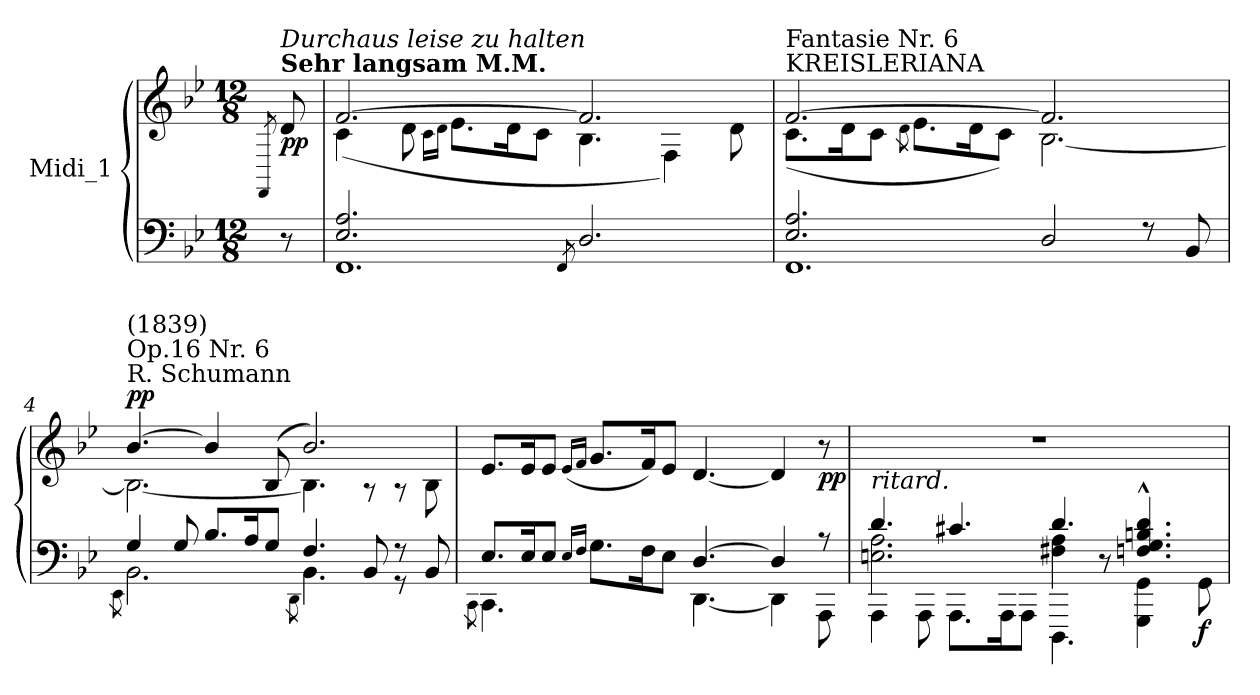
**kern	**kern	**dynam
*part1	*part1	*part1
*staff2	*staff1	*staff1/2
*I"Midi_1	*	*
*clefF4	*clefG2	*
*k[b-e-]	*k[b-e-]	*
*B-:	*B-:	*
*M12/8	*M12/8	*
=1	=1	=1
.	(<8qFF/	.
*^	*^	*
!	!	!LO:TX:a:B:t=Sehr langsam M.M.	!	!
!	!	!LO:TX:a:i:t=Durchaus leise zu halten	!	!
!	!	!	!	!LO:DY:b
8r	8ryy	8d/	8ryy	pp
=2	=2	=2	=2	=2
2.E-/ 2.A/)	1.FF	[2.f/	(<4c\	.
.	.	.	8d\	.
.	.	.	16qc\LL	.
.	.	.	16qd\JJ	.
.	.	.	8.e-\L	.
.	.	.	16d\K	.
.	.	.	8c\J	.
*	*	*MM42	*	*
8qFF/	.	.	.	.
2.D/	.	2.f/]	4.B-\	.
.	.	.	4F\)	.
.	.	.	8d\	.
=3	=3	=3	=3	=3
!	!	!LO:TX:a:t=KREISLERIANA	!	!
!	!	!LO:TX:a:t=Fantasie Nr. 6	!	!
2.E-/ 2.A/	1.FF	[2.f/	(<8.c\L	.
.	.	.	16d\K	.
.	.	.	8c\J	.
.	.	.	8qd\	.
.	.	.	8.e-\L	.
.	.	.	16d\K	.
.	.	.	8c\J)	.
2D/	.	2.f/]	[2.B-\	.
8r	.	.	.	.
8BB-/	.	.	.	.
!!LO:LB:g=z	!!
=4	=4	=4	=4	=4
.	8qEE-\	.	.	.
!	!	!LO:TX:a:t=R. Schumann	!	!
!	!	!LO:TX:a:t=Op.16 Nr. 6	!	!
!	!	!LO:TX:a:t=(1839)	!	!
!	!	!	!	!LO:DY:a
4G/	2.BB-\	[4.b-/	2.B-\_	pp
8G/	.	.	.	.
8.B-/L	.	4b-/]	.	.
16A/K	.	.	.	.
8G/J	.	(>8B-/	.	.
.	8qDD\	.	.	.
4.F/	4.BB-\	2.b-/)	4.B-\]	.
8BB-/	8ryy	.	8r	.
8r	8r	.	8r	.
8BB-/	8ryy	.	8B-\	.
!!LO:LB:g=z	!!
=5	=5	=5	=5	=5
.	8qCC\	.	.	.
*	*^	*	*	*
8.E-/L	4.CC\	2ryy	8.e-/L	2ryy	.
16E-/K	.	.	16e-/K	.	.
8E-/J	.	.	8e-/J	.	.
16qE-/LL	.	.	(<16qe-/LL	.	.
16qF/JJ	.	.	16qf/JJ	.	.
8.G\L	8ryy	.	8.g/L	.	.
.	4ryy	2ryy	.	2ryy	.
16F\K	.	.	16f/K)	.	.
8E-\J	.	.	8e-/J	.	.
[4.D/	[4.DD\	.	[4.d/	.	.
.	.	2ryy	.	2ryy	.
4D/]	4DD\]	.	4d/]	.	.
!	!	!	!	!	!LO:DY:b
8r	8AAA\	.	8r	.	pp
=6	=6	=6	=6	=6	=6
!LO:TX:a:i:t=ritard.	!	!	!	!	!
4.d/	4AAA\	2.En\ 2.A\	1.r	2ryy	.
.	8AAA\	.	.	.	.
4.c#X/	8.AAA\L	.	.	.	.
.	.	.	.	2ryy	.
.	16AAA\K	.	.	.	.
.	8AAA\J	.	.	.	.
4.d/	4.DDD\	4F#X\ 4A\	.	.	.
.	.	8r	.	2ryy	.
4.Fni/^^ 4.G/^^ 4.Bn/^^ 4.d/^^	4GGG\ 4GG\	8ryy	.	.	.
.	.	4ryy	.	.	.
!	!	!	!	!	!LO:DY:b=2
.	8GG\	.	.	.	f
*v	*v	*v	*	*	*
*	*v	*v	*
=	=	=
*-	*-	*-
